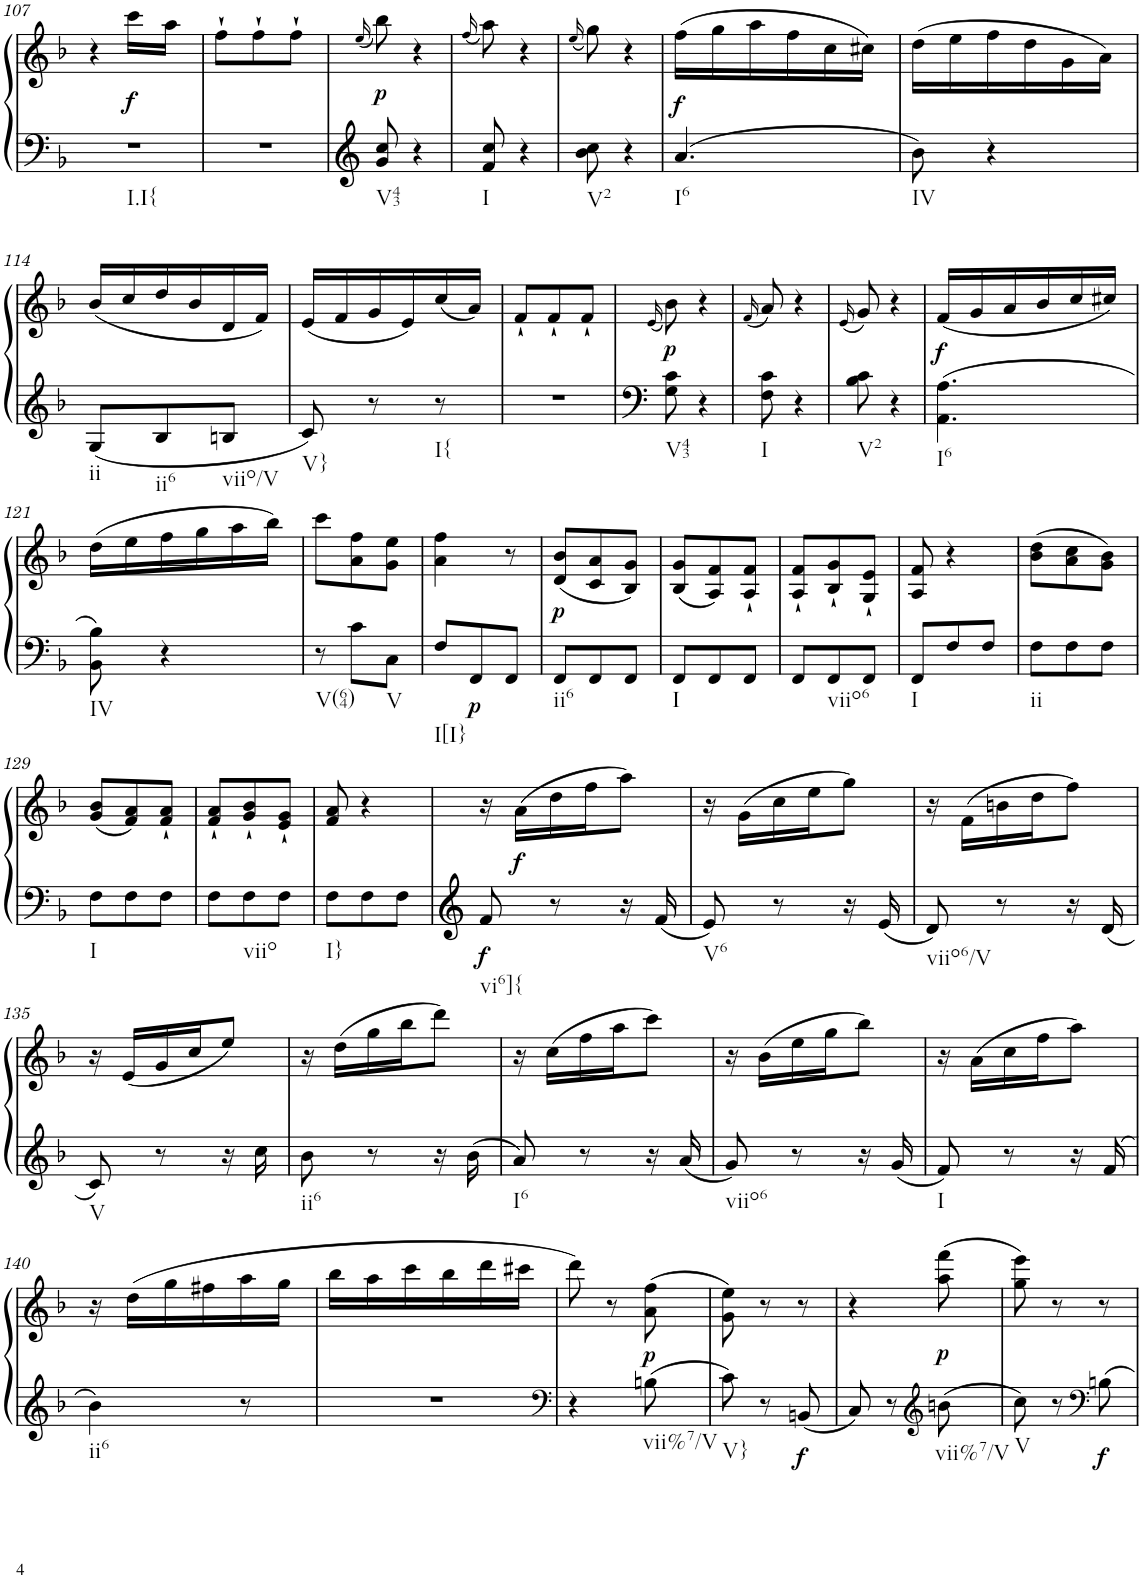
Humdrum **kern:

**kern	**kern	**dynam
*part1	*part1	*part1
*staff2	*staff1	*staff1/2
*I"Klavier linke Hand	*	*
!!LO:PB:g=z
*clefG2	*clefG2	*
*k[b-]	*k[b-]	*
*M3/8	*M3/8	*
=107	=107	=107
!LO:TX:b:t=I.I{	!	!
4.r	4r	.
!	!	!LO:DY:b
.	16ccc\LL	f
.	16aa\JJ	.
=108	=108	=108
4.r	8ff`\L	.
.	8ff`\	.
.	8ff`\J	.
=109	=109	=109
.	(16qee/	.
!LO:TX:b:t=V43	!	!
!	!	!LO:DY:b
8g/ 8cc/	8bb-\)	p
4r	4r	.
=110	=110	=110
.	(16qff/	.
!LO:TX:b:t=I	!	!
8f/ 8cc/	8aa\)	.
4r	4r	.
=111	=111	=111
.	(16qee/	.
!LO:TX:b:t=V2	!	!
8b-\ 8cc\	8gg\)	.
4r	4r	.
=112	=112	=112
!LO:TX:b:t=I6	!	!
!	!	!LO:DY:b
4.a/	(16ff\LL	f
.	16gg\	.
.	16aa\	.
.	16ff\	.
.	16cc\	.
.	16cc#X\JJ)	.
=113	=113	=113
!LO:TX:b:t=IV	!	!
8b-\	(16dd\LL	.
.	16ee\	.
4r	16ff\	.
.	16dd\	.
.	16g\	.
.	16a\JJ)	.
!!LO:LB:g=z
=114	=114	=114
!LO:TX:b:t=ii	!	!
8G/L	(16b-/LL	.
.	16cc/	.
!LO:TX:b:t=ii6	!	!
8B-/	16dd/	.
.	16b-/	.
!LO:TX:b:t=viio/V	!	!
8Bn/J	16d/	.
.	16f/JJ)	.
=115	=115	=115
!LO:TX:b:t=V}	!	!
8c/	(16e/LL	.
.	16f/	.
8r	16g/	.
.	16e/)	.
!LO:TX:b:t=I{	!	!
8r	(16cc/	.
.	16a/JJ)	.
=116	=116	=116
4.r	8f`/L	.
.	8f`/	.
.	8f`/J	.
=117	=117	=117
.	(16qe/	.
!LO:TX:b:t=V43	!	!
!	!	!LO:DY:b
8G\ 8c\	8b-\)	p
4r	4r	.
=118	=118	=118
.	(16qf/	.
!LO:TX:b:t=I	!	!
8F\ 8c\	8a/)	.
4r	4r	.
=119	=119	=119
.	(16qe/	.
!LO:TX:b:t=V2	!	!
8B-\ 8c\	8g/)	.
4r	4r	.
=120	=120	=120
!LO:TX:b:t=I6	!	!
!	!	!LO:DY:b
4.AA\ 4.A\	(16f/LL	f
.	16g/	.
.	16a/	.
.	16b-/	.
.	16cc/	.
.	16cc#X/JJ)	.
!!LO:LB:g=z
=121	=121	=121
!LO:TX:b:t=IV	!	!
8BB-\ 8B-\	(16dd\LL	.
.	16ee\	.
4r	16ff\	.
.	16gg\	.
.	16aa\	.
.	16bb-\JJ)	.
=122	=122	=122
!LO:TX:b:t=V(64)	!	!
8r	8ccc\L	.
8c\L	8a\ 8ff\	.
!LO:TX:b:t=V	!	!
8C\J	8g\ 8ee\J	.
=123	=123	=123
!LO:TX:b:t=I[I}	!	!
8F/L	4a\ 4ff\	.
!	!	!LO:DY:b=2
8FF/	.	p
8FF/J	8r	.
=124	=124	=124
!LO:TX:b:t=ii6	!	!
!	!	!LO:DY:b
8FF/L	(8d/ 8b-/L	p
8FF/	8c/ 8a/	.
8FF/J	8B-/ 8g/J)	.
=125	=125	=125
!LO:TX:b:t=I	!	!
8FF/L	(8B-/ 8g/L	.
8FF/	8A/ 8f/)	.
8FF/J	8A/` 8f/`J	.
=126	=126	=126
8FF/L	8A/` 8f/`L	.
!LO:TX:b:t=viio6	!	!
8FF/	8B-/` 8g/`	.
8FF/J	8G/` 8e/`J	.
=127	=127	=127
!LO:TX:b:t=I	!	!
8FF/L	8A/ 8f/	.
8F/	4r	.
8F/J	.	.
=128	=128	=128
!LO:TX:b:t=ii	!	!
8F\L	(8b-\ 8dd\L	.
8F\	8a\ 8cc\	.
8F\J	8g\ 8b-\J)	.
!!LO:LB:g=z
=129	=129	=129
!LO:TX:b:t=I	!	!
8F\L	(8g/ 8b-/L	.
8F\	8f/ 8a/)	.
8F\J	8f/` 8a/`J	.
=130	=130	=130
8F\L	8f/` 8a/`L	.
!LO:TX:b:t=viio	!	!
8F\	8g/` 8b-/`	.
8F\J	8e/` 8g/`J	.
=131	=131	=131
!LO:TX:b:t=I}	!	!
8F\L	8f/ 8a/	.
8F\	4r	.
8F\J	.	.
=132	=132	=132
!LO:TX:b:t=vi6]{	!	!
!	!	!LO:DY:b=2
8f/	16r	f
!	!	!LO:DY:b
.	(16a\LL	f
8r	16dd\	.
.	16ff\J	.
16r	8aa\J)	.
16f/	.	.
=133	=133	=133
!LO:TX:b:t=V6	!	!
8e/	16r	.
.	(16g\LL	.
8r	16cc\	.
.	16ee\J	.
16r	8gg\J)	.
16e/	.	.
=134	=134	=134
!LO:TX:b:t=viio6/V	!	!
8d/	16r	.
.	(16f\LL	.
8r	16bn\	.
.	16dd\J	.
16r	8ff\J)	.
16d/	.	.
!!LO:LB:g=z
=135	=135	=135
!LO:TX:b:t=V	!	!
8c/	16r	.
.	(16e/LL	.
8r	16g/	.
.	16cc/J	.
16r	8ee/J)	.
16cc\	.	.
=136	=136	=136
!LO:TX:b:t=ii6	!	!
8b-\	16r	.
.	(16dd\LL	.
8r	16gg\	.
.	16bb-\J	.
16r	8ddd\J)	.
16b-\	.	.
=137	=137	=137
!LO:TX:b:t=I6	!	!
8a/	16r	.
.	(16cc\LL	.
8r	16ff\	.
.	16aa\J	.
16r	8ccc\J)	.
16a/	.	.
=138	=138	=138
!LO:TX:b:t=viio6	!	!
8g/	16r	.
.	(16b-\LL	.
8r	16ee\	.
.	16gg\J	.
16r	8bb-\J)	.
16g/	.	.
=139	=139	=139
!LO:TX:b:t=I	!	!
8f/	16r	.
.	(16a\LL	.
8r	16cc\	.
.	16ff\J	.
16r	8aa\J)	.
16f/	.	.
!!LO:LB:g=z
=140	=140	=140
!LO:TX:b:t=ii6	!	!
4b-\	16r	.
.	(16dd\LL	.
.	16gg\	.
.	16ff#X\	.
8r	16aa\	.
.	16gg\JJ	.
=141	=141	=141
4.r	16bb-\LL	.
.	16aa\	.
.	16ccc\	.
.	16bb-\	.
.	16ddd\	.
.	16ccc#X\JJ	.
=142	=142	=142
*clefF4	*	*
4r	8ddd\)	.
.	8r	.
!LO:TX:b:t=vii%7/V	!	!
!	!	!LO:DY:b
8Bn\	(8a\ 8ff\	p
=143	=143	=143
!LO:TX:b:t=V}	!	!
8c\	8g\ 8ee\)	.
8r	8r	.
!	!	!LO:DY:b=2
8BBn/	8r	f
=144	=144	=144
8C/	4r	.
8r	.	.
*clefG2	*	*
!LO:TX:b:t=vii%7/V	!	!
!	!	!LO:DY:b
8bn\	(8aa\ 8fff\	p
=145	=145	=145
!LO:TX:b:t=V	!	!
8cc\	8gg\ 8eee\)	.
8r	8r	.
*clefF4	*	*
!	!	!LO:DY:b=2
8Bn\	8r	f
=	=	=
*-	*-	*-
